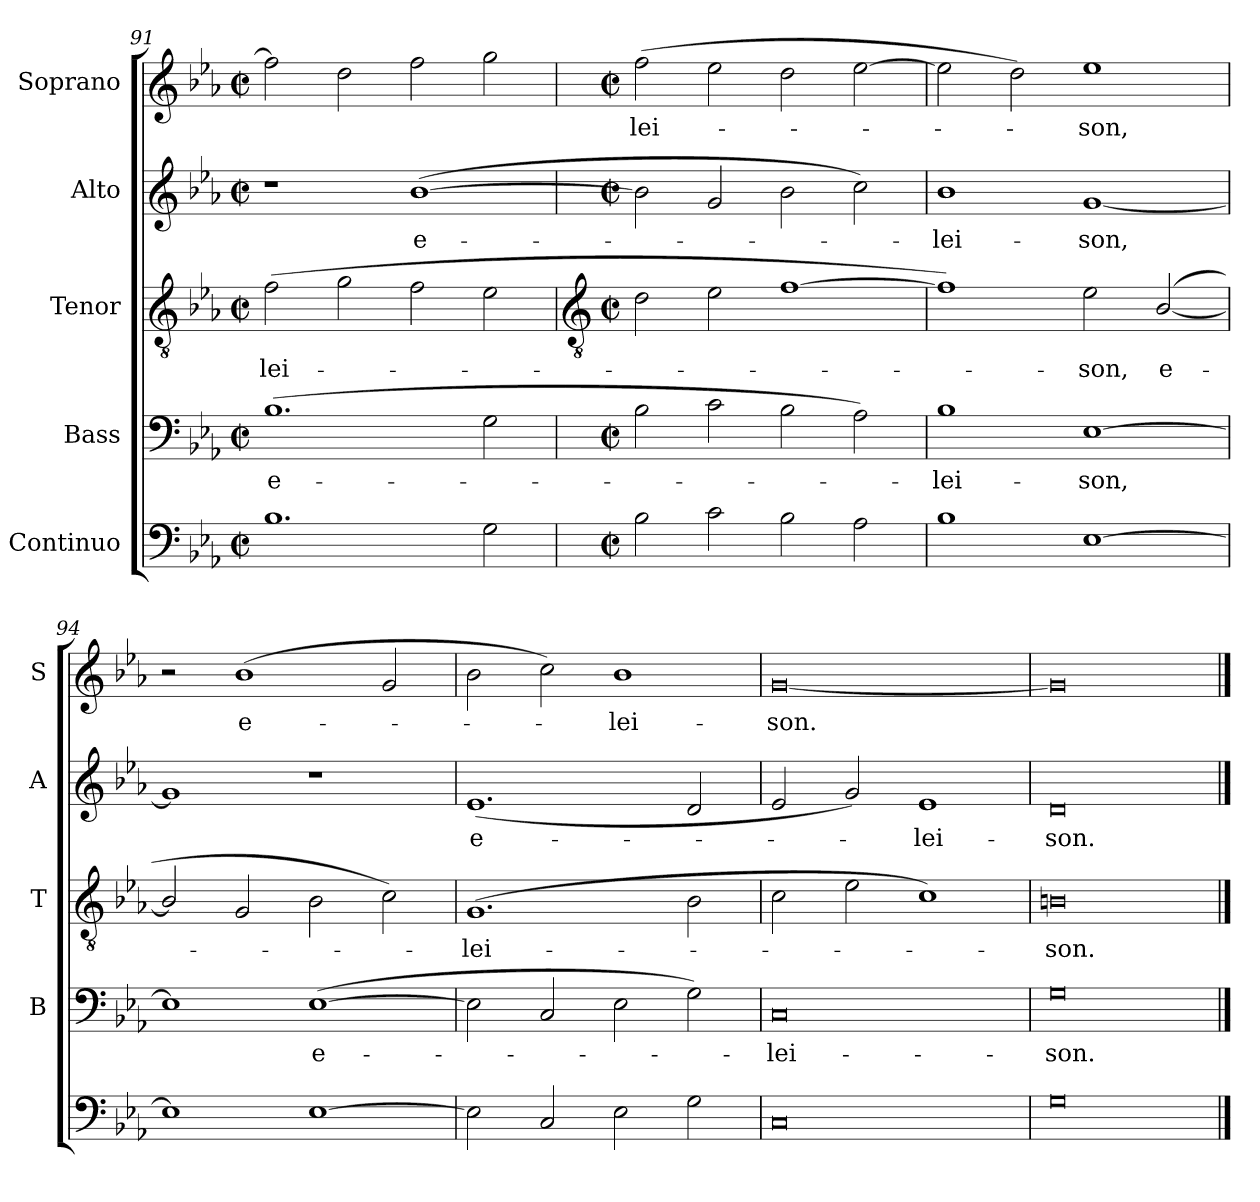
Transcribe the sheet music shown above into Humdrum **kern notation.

**kern	**kern	**text	**kern	**text	**kern	**text	**kern	**text
*part5	*part4	*part4	*part3	*part3	*part2	*part2	*part1	*part1
*staff5	*staff4	*staff4	*staff3	*staff3	*staff2	*staff2	*staff1	*staff1
*I"Continuo	*I"Bass	*	*I"Tenor	*	*I"Alto	*	*I"Soprano	*
*	*I'B	*	*I'T	*	*I'A	*	*I'S	*
*clefF4	*clefF4	*	*clefGv2	*	*clefG2	*	*clefG2	*
*k[b-e-a-]	*k[b-e-a-]	*	*k[b-e-a-]	*	*k[b-e-a-]	*	*k[b-e-a-]	*
*E-:	*E-:	*	*E-:	*	*E-:	*	*E-:	*
*M4/2	*M4/2	*	*M4/2	*	*M4/2	*	*M4/2	*
*met(c|)	*met(c|)	*	*met(c|)	*	*met(c|)	*	*met(c|)	*
=91	=91	=91	=91	=91	=91	=91	=91	=91
!	!	!LO:LY:b	!	!LO:LY:b	!	!	!	!
1.B-	(>1.B-	e-	(>2f	lei-	1r	.	2ff]	.
.	.	.	2g	.	.	.	2dd	.
!	!	!	!	!	!	!LO:LY:b	!	!
.	.	.	2f	.	(>[1b-	e-	2ff	.
2G	2G	.	2e-	.	.	.	2gg	.
!!LO:LB:g=z
=92	=92	=92	=92	=92	=92	=92	=92	=92
*	*	*	*clefGv2	*	*	*	*	*
*M4/2	*M4/2	*	*M4/2	*	*M4/2	*	*M4/2	*
*met(c|)	*met(c|)	*	*met(c|)	*	*met(c|)	*	*met(c|)	*
!	!	!	!	!	!	!	!	!LO:LY:b
2B-	2B-	.	2d	.	2b-]	.	(>2ff	lei-
2c	2c	.	2e-	.	2g	.	2ee-	.
2B-	2B-	.	[1f	.	2b-	.	2dd	.
2A-	2A-)	.	.	.	2cc)	.	[2ee-	.
=93	=93	=93	=93	=93	=93	=93	=93	=93
!	!	!LO:LY:b	!	!	!	!LO:LY:b	!	!
1B-	1B-	lei-	1f])	.	1b-	lei-	2ee-]	.
.	.	.	.	.	.	.	2dd)	.
!	!	!LO:LY:b	!	!LO:LY:b	!	!LO:LY:b	!	!LO:LY:b
[1E-	[1E-	-son,	2e-	son,	[1g	-son,	1ee-	son,
!	!	!	!	!LO:LY:b	!	!	!	!
.	.	.	(>[2B-/	e-	.	.	.	.
=94	=94	=94	=94	=94	=94	=94	=94	=94
1E-]	1E-]	.	2B-/]	.	1g]	.	2r	.
!	!	!	!	!	!	!	!	!LO:LY:b
.	.	.	2G	.	.	.	(>1b-	e-
!	!	!LO:LY:b	!	!	!	!	!	!
[1E-	(>[1E-	e-	2B-	.	1r	.	.	.
.	.	.	2c)	.	.	.	2g	.
=95	=95	=95	=95	=95	=95	=95	=95	=95
!	!	!	!	!LO:LY:b	!	!LO:LY:b	!	!
2E-]	2E-]	.	(>1.G	lei-	(<1.e-	e-	2b-	.
2C	2C	.	.	.	.	.	2cc)	.
!	!	!	!	!	!	!	!	!LO:LY:b
2E-	2E-	.	.	.	.	.	1b-	lei-
2G	2G)	.	2B-	.	2d	.	.	.
=96	=96	=96	=96	=96	=96	=96	=96	=96
!	!	!LO:LY:b	!	!	!	!	!	!LO:LY:b
0C	0C	lei-	2c	.	2e-	.	[0g	-son.
.	.	.	2e-	.	2g)	.	.	.
!	!	!	!	!	!	!LO:LY:b	!	!
.	.	.	1c)	.	1e-	lei-	.	.
=97	=97	=97	=97	=97	=97	=97	=97	=97
!	!	!LO:LY:b	!	!LO:LY:b	!	!LO:LY:b	!	!
0G	0G	-son.	0Bn	son.	0d	-son.	0g]	.
==	==	==	==	==	==	==	==	==
*-	*-	*-	*-	*-	*-	*-	*-	*-
